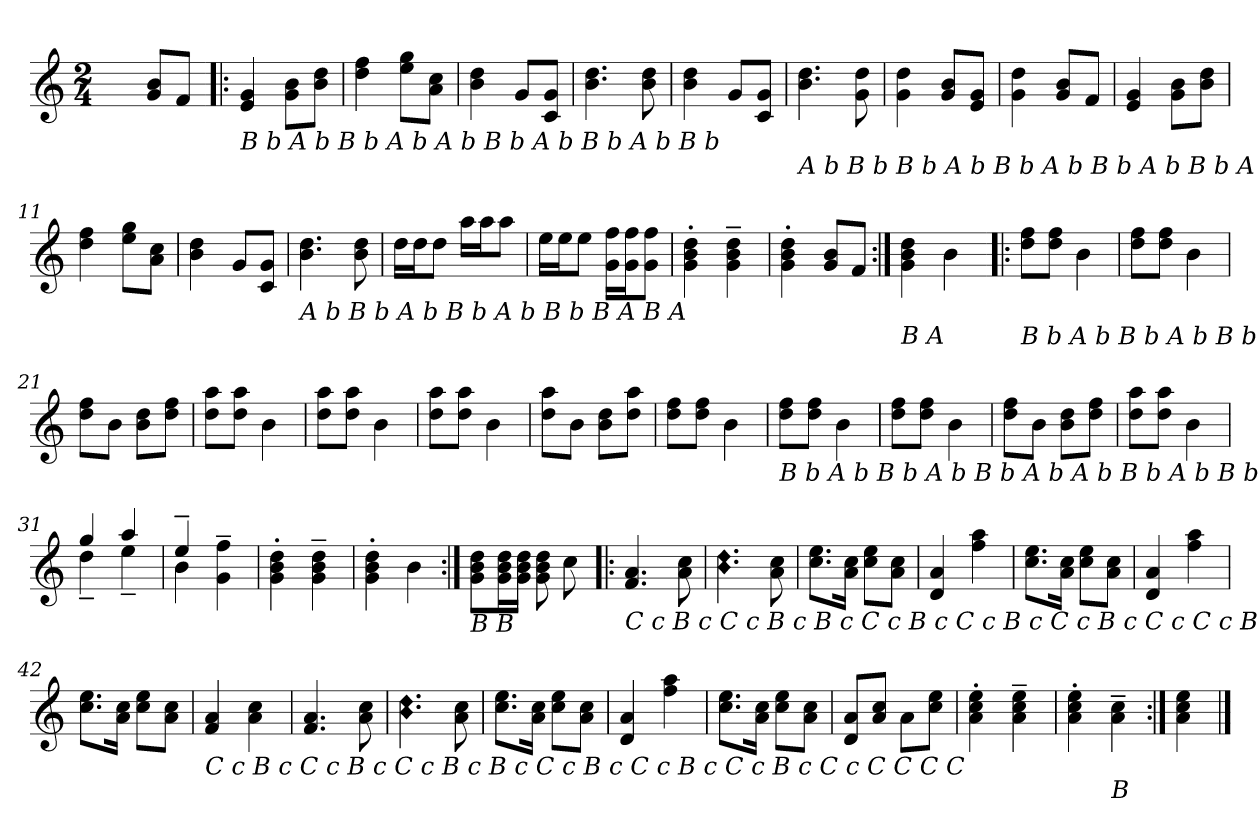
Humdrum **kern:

**kern
*part1
*staff1
!!LO:PB:g=z
*clefG2
*k[]
*C:
*M2/4
=1
4ryy
8gi/ 8biL
8fi/J
=2!|:
!LO:TX:b:i:t=B   b     A       b         B     b    A       b         A   b    B         b         A   b   B     b         A    b     B            b
4ei/ 4gi
8gi\ 8biL
8bi\ 8ddiJ
=3
4ddi\ 4ffi
8eei\ 8ggiL
8ai\ 8cciJ
=4
4bi\ 4ddi
8gi/L
8ci/ 8giJ
=5
4.bi\ 4.ddi
8bi\ 8ddi
=6
4bi\ 4ddi
8gi/L
8ci/ 8giJ
!!LO:LB:g=z
=7
!LO:TX:b:i:t=A   b    B   b         B    b     A       b       B   b     A        b            B    b   A      b          B   b     A      b          A    b    B          b
4.bi\ 4.ddi
8gi\ 8ddi
=8
4gi\ 4ddi
8gi/ 8biL
8ei/ 8giJ
=9
4gi\ 4ddi
8gi/ 8biL
8fi/J
=10
4ei/ 4gi
8gi\ 8biL
8bi\ 8ddiJ
=11
4ddi\ 4ffi
8eei\ 8ggiL
8ai\ 8cciJ
=12
4bi\ 4ddi
8gi/L
8ci/ 8giJ
!!LO:LB:g=z
=13
!LO:TX:b:i:t=A  b   B   b        A           b       B           b        A         b      B          b         B         A           B         A
4.bi\ 4.ddi
8bi\ 8ddi
=14
16ddi\LL
16ddi\J
8ddi\J
16aai\LL
16aai\J
8aai\J
=15
16eei\LL
16eei\J
8eei\J
16gi\ 16ffiLL
16gi\ 16ffiJ
8gi\ 8ffiJ
=16
4gi\' 4bi' 4ddi'
4gi\~ 4bi~ 4ddi~
=17
4gi\' 4bi' 4ddi'
8gi/ 8biL
8fi/J
=18:|!
!LO:TX:b:i:t=B        A
4gi\ 4bi 4ddi
4bi\
!!LO:LB:g=z
=19!|:
!LO:TX:b:i:t=B    b    A   b    B    b    A  b    B    b     A    b     A    b    B   b    A    b    B   b    A    b    B   b    A    b   B     b      B    b    A  b
8ddi\ 8ffiL
8ddi\ 8ffiJ
4bi\
=20
8ddi\ 8ffiL
8ddi\ 8ffiJ
4bi\
=21
8ddi\ 8ffiL
8bi\J
8bi\ 8ddiL
8ddi\ 8ffiJ
=22
8ddi\ 8aaiL
8ddi\ 8aaiJ
4bi\
=23
8ddi\ 8aaiL
8ddi\ 8aaiJ
4bi\
=24
8ddi\ 8aaiL
8ddi\ 8aaiJ
4bi\
=25
8ddi\ 8aaiL
8bi\J
8bi\ 8ddiL
8ddi\ 8aaiJ
=26
8ddi\ 8ffiL
8ddi\ 8ffiJ
4bi\
!!LO:LB:g=z
=27
!LO:TX:b:i:t=B    b      A   b    B     b     A   b    B     b     A    b        A    b     B   b      A  b   B   b     A  b  B   b    B        B          B
8ddi\ 8ffiL
8ddi\ 8ffiJ
4bi\
=28
8ddi\ 8ffiL
8ddi\ 8ffiJ
4bi\
=29
8ddi\ 8ffiL
8bi\J
8bi\ 8ddiL
8ddi\ 8ffiJ
=30
8ddi\ 8aaiL
8ddi\ 8aaiJ
4bi\
=31
*^
4ggi/	4dd~i\
4aai/	4ee~i\
=32	=32
4ee~i/	4bi\
4gi\~ 4ffi~	4ryy
*v	*v
=33
4gi\' 4bi' 4ddi'
4gi\~ 4bi~ 4ddi~
=34
4gi\' 4bi' 4ddi'
4bi\
!!LO:LB:g=z
=35:|!
!LO:TX:b:i:t=B            B
8gi\ 8bi 8ddiL
16gi\ 16bi 16ddiL
16gi\ 16bi 16ddiJJ
8gi\ 8bi 8ddi
8cci\
=36!|:
!LO:TX:b:i:t=C  c B  c     C c  B   c      B c      C    c      B  c   C  c    B  c     C    c      B   c  C  c    C  c     B    c
4.fi/ 4.ai
8ai\ 8cci
=37
!LO:N:n=1:head=diamond
!LO:N:n=2:head=diamond
4.bi\ 4.ddi
8ai\ 8cci
=38
8.cci\ 8.eeiL
16ai\ 16cciJk
8cci\ 8eeiL
8ai\ 8cciJ
=39
4di/ 4ai
4ffi\ 4aai
=40
8.cci\ 8.eeiL
16ai\ 16cciJk
8cci\ 8eeiL
8ai\ 8cciJ
=41
4di/ 4ai
4ffi\ 4aai
=42
8.cci\ 8.eeiL
16ai\ 16cciJk
8cci\ 8eeiL
8ai\ 8cciJ
!!LO:LB:g=z
=43
!LO:TX:b:i:t=C c  B  c   C  c B  c     C c B c     B  c     C   c     B c  C   c   B  c     C   c      B   c   C   c     C     C       C                     C
4fi/ 4ai
4ai\ 4cci
=44
4.fi/ 4.ai
8ai\ 8cci
=45
!LO:N:n=1:head=diamond
!LO:N:n=2:head=diamond
4.bi\ 4.ddi
8ai\ 8cci
=46
8.cci\ 8.eeiL
16ai\ 16cciJk
8cci\ 8eeiL
8ai\ 8cciJ
=47
4di/ 4ai
4ffi\ 4aai
=48
8.cci\ 8.eeiL
16ai\ 16cciJk
8cci\ 8eeiL
8ai\ 8cciJ
=49
8di/ 8aiL
8ai/ 8cciJ
8ai\L
8cci\ 8eeiJ
=50
4ai\' 4cci' 4eei'
4ai\~ 4cci~ 4eei~
=51
4ai\' 4cci' 4eei'
!LO:TX:b:i:t=B
4ai\~ 4cci~
=52:|!
4ai\ 4cci 4eei
==
*-
